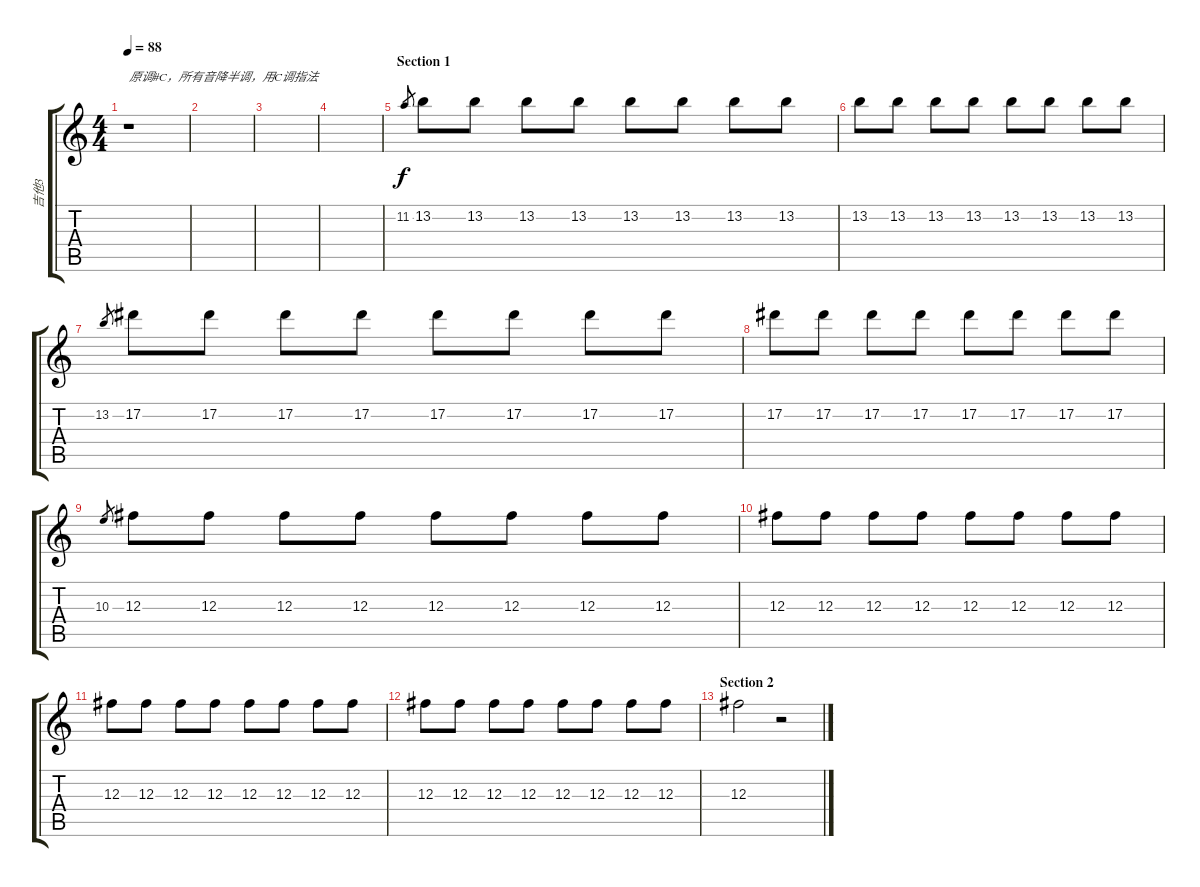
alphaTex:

\track ("吉他3" "吉他3") {instrument overdrivenguitar}
\staff {score tabs}
\tuning (Eb4 Bb3 Gb3 Db3 Ab2 Eb2) {hide}
\ts (4 4)
\tempo 88
\clef g2
\ks c
r.1{txt "原调#C，所有音降半调，用C调指法" dy f instrument overdrivenguitar} |
|
|
|
\section ("" "Section 1")
11.2.8{gr} 13.2.8 13.2.8 13.2.8 13.2.8 13.2.8 13.2.8 13.2.8 13.2.8 |
13.2.8 13.2.8 13.2.8 13.2.8 13.2.8 13.2.8 13.2.8 13.2.8 |
13.2.8{gr} 17.2.8 17.2.8 17.2.8 17.2.8 17.2.8 17.2.8 17.2.8 17.2.8 |
17.2.8 17.2.8 17.2.8 17.2.8 17.2.8 17.2.8 17.2.8 17.2.8 |
10.3.8{gr} 12.3.8 12.3.8 12.3.8 12.3.8 12.3.8 12.3.8 12.3.8 12.3.8 |
12.3.8 12.3.8 12.3.8 12.3.8 12.3.8 12.3.8 12.3.8 12.3.8 |
12.3.8 12.3.8 12.3.8 12.3.8 12.3.8 12.3.8 12.3.8 12.3.8 |
12.3.8 12.3.8 12.3.8 12.3.8 12.3.8 12.3.8 12.3.8 12.3.8 |
\section ("" "Section 2")
12.3.2 r.2
